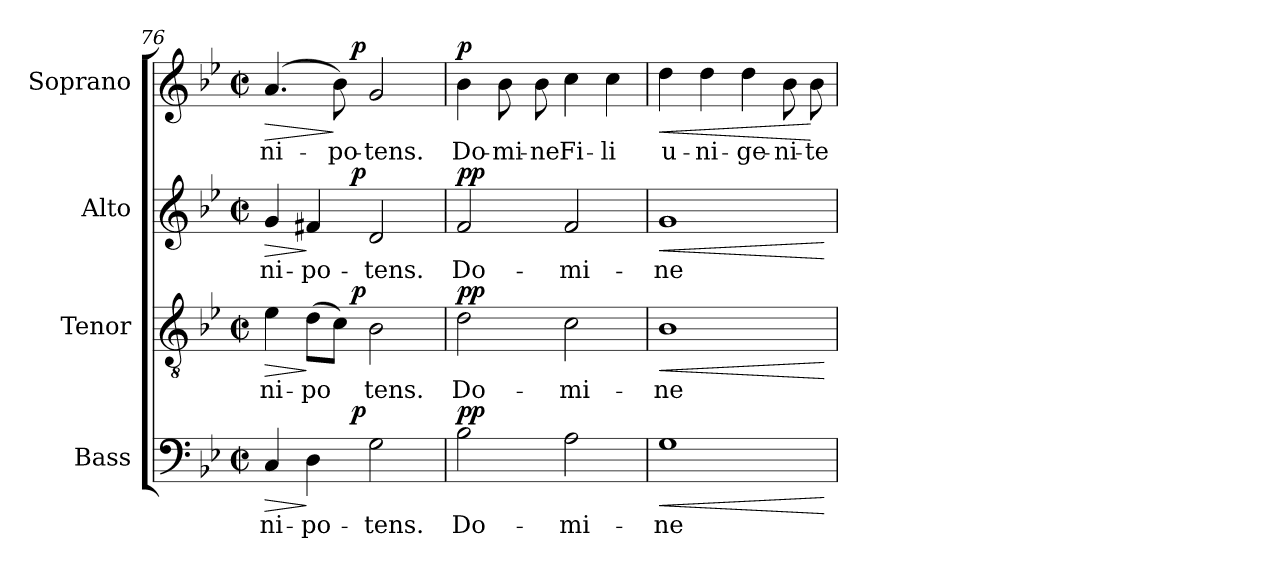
**kern	**text	**dynam	**kern	**text	**dynam	**kern	**text	**dynam	**kern	**text	**dynam
*part4	*part4	*part4	*part3	*part3	*part3	*part2	*part2	*part2	*part1	*part1	*part1
*staff4	*staff4	*staff4	*staff3	*staff3	*staff3	*staff2	*staff2	*staff2	*staff1	*staff1	*staff1
*I"Bass	*	*	*I"Tenor	*	*	*I"Alto	*	*	*I"Soprano	*	*
*I'B.	*	*	*I'T.	*	*	*I'A.	*	*	*I'S.	*	*
*clefF4	*	*	*clefGv2	*	*	*clefG2	*	*	*clefG2	*	*
*k[b-e-]	*	*	*k[b-e-]	*	*	*k[b-e-]	*	*	*k[b-e-]	*	*
*B-:	*	*	*B-:	*	*	*B-:	*	*	*B-:	*	*
*M2/2	*	*	*M2/2	*	*	*M2/2	*	*	*M2/2	*	*
*met(c|)	*	*	*met(c|)	*	*	*met(c|)	*	*	*met(c|)	*	*
=76	=76	=76	=76	=76	=76	=76	=76	=76	=76	=76	=76
!	!LO:LY:b:cj	!LO:HP:b	!	!LO:LY:b:cj	!LO:HP:b	!	!LO:LY:b:cj	!LO:HP:b	!	!LO:LY:b:cj	!LO:HP:b
*^	*	*	*^	*	*	*^	*	*	*^	*	*
4C/	4..ryy	-ni-	>	4e-\	4..ryy	-ni-	>	4g/	4..ryy	-ni-	>	(<4.a/	4..ryy	-ni-	>
!	!	!LO:LY:b:cj	!	!	!	!LO:LY:b:cj	!	!	!	!LO:LY:b:cj	!	!	!	!	!
4D\	.	-po-	]	(>8d\L	.	-po	]	4f#X/	.	-po-	]	.	.	.	.
!	!	!	!	!	!	!LO:LY:b:cj	!	!	!	!	!	!	!	!LO:LY:b:cj	!
.	.	.	.	8c\J)	.	.	.	.	.	.	.	8b-\)	.	-po-	]
!	!	!	!LO:DY:a	!	!	!	!LO:DY:a	!	!	!	!LO:DY:a	!	!	!	!LO:DY:a
.	2ryy	.	p	.	2ryy	.	p	.	2ryy	.	p	.	2ryy	.	p
!	!	!LO:LY:b:cj	!	!	!	!LO:LY:b:cj	!	!	!	!LO:LY:b:cj	!	!	!	!LO:LY:b:cj	!
2G\	.	-tens.	.	2B-\	.	tens.	.	2d/	.	-tens.	.	2g/	.	-tens.	.
.	16ryy	.	.	.	16ryy	.	.	.	16ryy	.	.	.	16ryy	.	.
!!LO:LB:g=z
=77	=77	=77	=77	=77	=77	=77	=77	=77	=77	=77	=77	=77	=77	=77	=77
!	!	!LO:LY:b:cj	!LO:DY:a	!	!	!LO:LY:b:cj	!LO:DY:a	!	!	!LO:LY:b:cj	!LO:DY:a	!	!	!LO:LY:b:cj	!LO:DY:a
*v	*v	*	*	*	*	*	*	*v	*v	*	*	*v	*v	*	*
*	*	*	*v	*v	*	*	*	*	*	*	*	*
2B-\	Do-	pp	2d\	Do-	pp	2f/	Do-	pp	4b-\	Do-	p
!	!	!	!	!	!	!	!	!	!	!LO:LY:b:cj	!
.	.	.	.	.	.	.	.	.	8b-\	-mi-	.
!	!	!	!	!	!	!	!	!	!	!LO:LY:b:cj	!
.	.	.	.	.	.	.	.	.	8b-\	-ne	.
!	!LO:LY:b:cj	!	!	!LO:LY:b:cj	!	!	!LO:LY:b:cj	!	!	!LO:LY:b:cj	!
2A\	-mi-	.	2c\	-mi-	.	2f/	-mi-	.	4cc\	Fi-	.
!	!	!	!	!	!	!	!	!	!	!LO:LY:b:cj	!
.	.	.	.	.	.	.	.	.	4cc\	-li	.
=78	=78	=78	=78	=78	=78	=78	=78	=78	=78	=78	=78
!	!LO:LY:b:cj	!LO:HP:b	!	!LO:LY:b:cj	!LO:HP:b	!	!LO:LY:b:cj	!LO:HP:b	!	!LO:LY:b:cj	!LO:HP:b
1G	-ne	<	1B-	-ne	<	1g	-ne	<	4dd\	u-	<
!	!	!	!	!	!	!	!	!	!	!LO:LY:b:cj	!
.	.	.	.	.	.	.	.	.	4dd\	-ni-	.
!	!	!	!	!	!	!	!	!	!	!LO:LY:b:cj	!
.	.	.	.	.	.	.	.	.	4dd\	-ge-	.
!	!	!	!	!	!	!	!	!	!	!LO:LY:b:cj	!
.	.	.	.	.	.	.	.	.	8b-\	-ni-	.
!	!	!	!	!	!	!	!	!	!	!LO:LY:b:cj	!
.	.	.	.	.	.	.	.	.	8b-\	-te	[
.	.	[	.	.	[	.	.	[	.	.	.
=	=	=	=	=	=	=	=	=	=	=	=
*-	*-	*-	*-	*-	*-	*-	*-	*-	*-	*-	*-
